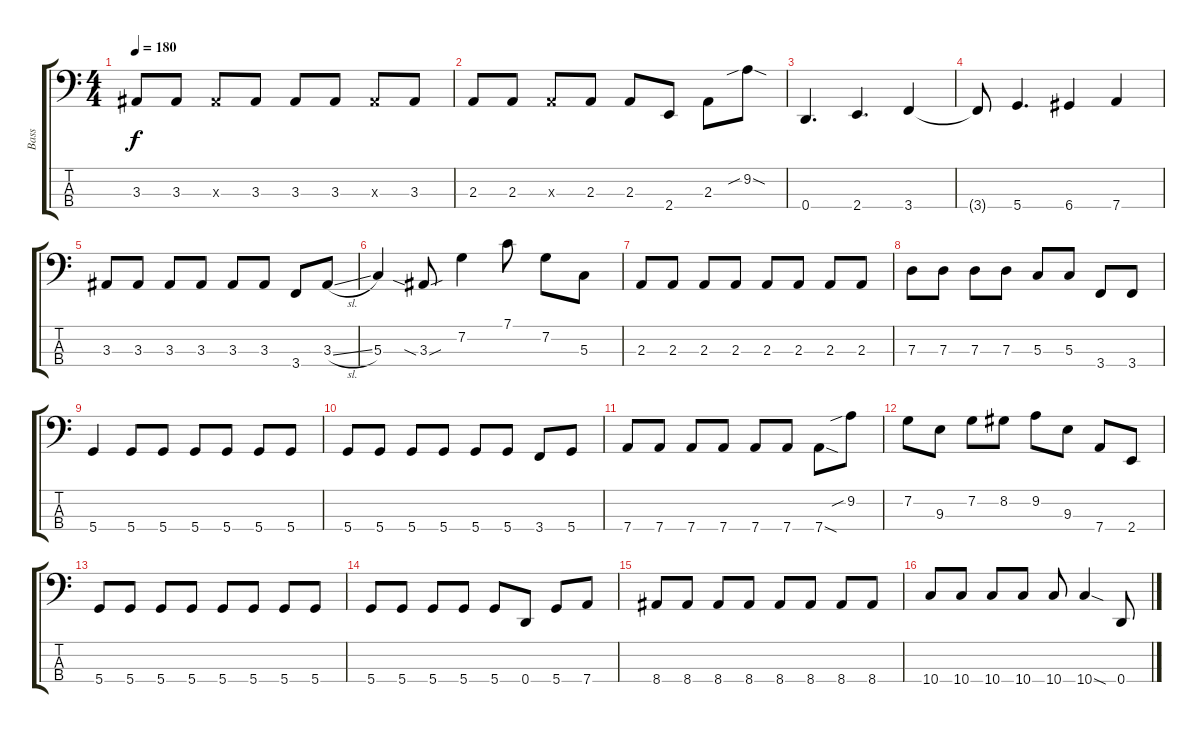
\track ("Bass" "Bass") {instrument electricbassfinger}
\staff {score tabs}
\tuning (F2 C2 G1 D1) {hide}
\ts (4 4)
\tempo 180
\clef f4
\ks c
3.3.8{dy f} 3.3.8 3.3{x}.8 3.3.8 3.3.8 3.3.8 3.3{x}.8 3.3.8 |
2.3.8 2.3.8 2.3{x}.8 2.3.8 2.3.8 2.4.8 2.3.8 9.2{sib sod}.8 |
0.4.4{d} 2.4.4{d} 3.4.4 |
3.4{t}.8 5.4.4{d} 6.4.4 7.4.4 |
3.3.8 3.3.8 3.3.8 3.3.8 3.3.8 3.3.8 3.4.8 3.3{sl}.8 |
5.3.4 3.3{sia sou}.8 7.2.4 7.1.8 7.2.8 5.3.8 |
2.3.8 2.3.8 2.3.8 2.3.8 2.3.8 2.3.8 2.3.8 2.3.8 |
7.3.8 7.3.8 7.3.8 7.3.8 5.3.8 5.3.8 3.4.8 3.4.8 |
5.4.4 5.4.8 5.4.8 5.4.8 5.4.8 5.4.8 5.4.8 |
5.4.8 5.4.8 5.4.8 5.4.8 5.4.8 5.4.8 3.4.8 5.4.8 |
7.4.8 7.4.8 7.4.8 7.4.8 7.4.8 7.4.8 7.4{sod}.8 9.2{sib}.8 |
7.2.8 9.3.8 7.2.8 8.2.8 9.2.8 9.3.8 7.4.8 2.4.8 |
5.4.8 5.4.8 5.4.8 5.4.8 5.4.8 5.4.8 5.4.8 5.4.8 |
5.4.8 5.4.8 5.4.8 5.4.8 5.4.8 0.4.8 5.4.8 7.4.8 |
8.4.8 8.4.8 8.4.8 8.4.8 8.4.8 8.4.8 8.4.8 8.4.8 |
10.4.8 10.4.8 10.4.8 10.4.8 10.4.8 10.4{sod}.4 0.4.8
